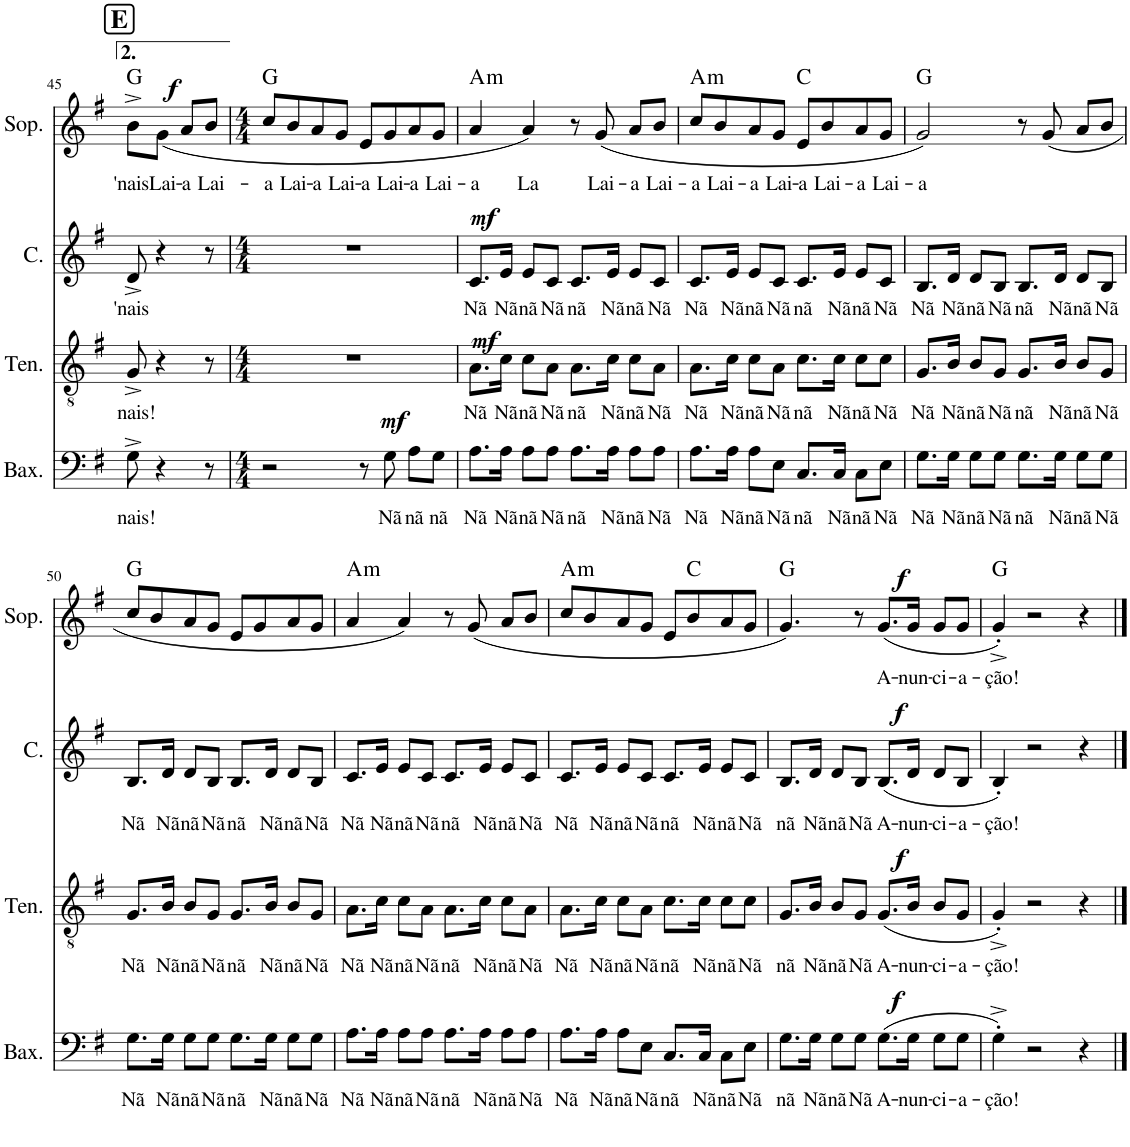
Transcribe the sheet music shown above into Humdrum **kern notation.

**kern	**text	**dynam	**kern	**text	**dynam	**kern	**text	**dynam	**kern	**text	**dynam	**harte
*part4	*part4	*part4	*part3	*part3	*part3	*part2	*part2	*part2	*part1	*part1	*part1	*part1
*staff4	*staff4	*staff4	*staff3	*staff3	*staff3	*staff2	*staff2	*staff2	*staff1	*staff1	*staff1	*
*I"Baixo	*	*	*I"Tenor	*	*	*I"Contralto	*	*	*I"Soprano	*	*	*
*I'Bax.	*	*	*I'Ten.	*	*	*I'C.	*	*	*I'Sop.	*	*	*
!!LO:PB:g=z
*clefF4	*	*	*clefGv2	*	*	*clefG2	*	*	*clefG2	*	*	*
*k[f#]	*	*	*k[f#]	*	*	*k[f#]	*	*	*k[f#]	*	*	*
*M2/4	*	*	*M2/4	*	*	*M2/4	*	*	*M2/4	*	*	*
!!LO:REH:place=s1:a:B:cj:fs=14:t=E
=45	=45	=45	=45	=45	=45	=45	=45	=45	=45	=45	=45	=45
!	!LO:LY:b	!	!	!LO:LY:b	!	!	!LO:LY:b	!	!	!LO:LY:b	!	!
8G^\	-nais!	.	8G^/	-nais!	.	8d^/	'nais	.	8b^\L	'nais	.	G:maj
!	!	!	!	!	!	!	!	!	!	!LO:LY:b	!LO:DY:a	!
4r	.	.	4r	.	.	4r	.	.	(<8g\J	Lai-	f	.
!	!	!	!	!	!	!	!	!	!	!LO:LY:b	!	!
.	.	.	.	.	.	.	.	.	8a/L	-a	.	.
!	!	!	!	!	!	!	!	!	!	!LO:LY:b	!	!
8r	.	.	8r	.	.	8r	.	.	8b/J	Lai-	.	.
=46	=46	=46	=46	=46	=46	=46	=46	=46	=46	=46	=46	=46
*M4/4	*	*	*M4/4	*	*	*M4/4	*	*	*M4/4	*	*	*
!	!	!	!	!	!	!	!	!	!	!LO:LY:b	!	!
2r	.	.	1r	.	.	1r	.	.	8cc/L	-a	.	G:maj
!	!	!	!	!	!	!	!	!	!	!LO:LY:b	!	!
.	.	.	.	.	.	.	.	.	8b/	Lai-	.	.
!	!	!	!	!	!	!	!	!	!	!LO:LY:b	!	!
.	.	.	.	.	.	.	.	.	8a/	-a	.	.
!	!	!	!	!	!	!	!	!	!	!LO:LY:b	!	!
.	.	.	.	.	.	.	.	.	8g/J	Lai-	.	.
!	!	!	!	!	!	!	!	!	!	!LO:LY:b	!	!
8r	.	.	.	.	.	.	.	.	8e/L	-a	.	.
!	!LO:LY:b	!LO:DY:a	!	!	!	!	!	!	!	!LO:LY:b	!	!
8G\	Nã	mf	.	.	.	.	.	.	8g/	Lai-	.	.
!	!LO:LY:b	!	!	!	!	!	!	!	!	!LO:LY:b	!	!
8A\L	nã	.	.	.	.	.	.	.	8a/	-a	.	.
!	!LO:LY:b	!	!	!	!	!	!	!	!	!LO:LY:b	!	!
8G\J	nã	.	.	.	.	.	.	.	8g/J	Lai-	.	.
=47	=47	=47	=47	=47	=47	=47	=47	=47	=47	=47	=47	=47
!	!LO:LY:b	!	!	!LO:LY:b	!LO:DY:a	!	!LO:LY:b	!LO:DY:a	!	!LO:LY:b	!	!LO:H:kt=m
8.A\L	Nã	.	8.A\L	Nã	mf	8.c/L	Nã	mf	4a/	-a	.	A:min
!	!LO:LY:b	!	!	!LO:LY:b	!	!	!LO:LY:b	!	!	!	!	!
16A\Jk	Nã	.	16c\Jk	Nã	.	16e/Jk	Nã	.	.	.	.	.
!	!LO:LY:b	!	!	!LO:LY:b	!	!	!LO:LY:b	!	!	!LO:LY:b	!	!
8A\L	nã	.	8c\L	nã	.	8e/L	nã	.	4a/)	La	.	.
!	!LO:LY:b	!	!	!LO:LY:b	!	!	!LO:LY:b	!	!	!	!	!
8A\J	Nã	.	8A\J	Nã	.	8c/J	Nã	.	.	.	.	.
!	!LO:LY:b	!	!	!LO:LY:b	!	!	!LO:LY:b	!	!	!	!	!
8.A\L	nã	.	8.A\L	nã	.	8.c/L	nã	.	8r	.	.	.
!	!	!	!	!	!	!	!	!	!	!LO:LY:b	!	!
.	.	.	.	.	.	.	.	.	(<8g/	Lai-	.	.
!	!LO:LY:b	!	!	!LO:LY:b	!	!	!LO:LY:b	!	!	!	!	!
16A\Jk	Nã	.	16c\Jk	Nã	.	16e/Jk	Nã	.	.	.	.	.
!	!LO:LY:b	!	!	!LO:LY:b	!	!	!LO:LY:b	!	!	!LO:LY:b	!	!
8A\L	nã	.	8c\L	nã	.	8e/L	nã	.	8a/L	-a	.	.
!	!LO:LY:b	!	!	!LO:LY:b	!	!	!LO:LY:b	!	!	!LO:LY:b	!	!
8A\J	Nã	.	8A\J	Nã	.	8c/J	Nã	.	8b/J	Lai-	.	.
=48	=48	=48	=48	=48	=48	=48	=48	=48	=48	=48	=48	=48
!	!LO:LY:b	!	!	!LO:LY:b	!	!	!LO:LY:b	!	!	!LO:LY:b	!	!LO:H:kt=m
8.A\L	Nã	.	8.A\L	Nã	.	8.c/L	Nã	.	8cc/L	-a	.	A:min
!	!	!	!	!	!	!	!	!	!	!LO:LY:b	!	!
.	.	.	.	.	.	.	.	.	8b/	Lai-	.	.
!	!LO:LY:b	!	!	!LO:LY:b	!	!	!LO:LY:b	!	!	!	!	!
16A\Jk	Nã	.	16c\Jk	Nã	.	16e/Jk	Nã	.	.	.	.	.
!	!LO:LY:b	!	!	!LO:LY:b	!	!	!LO:LY:b	!	!	!LO:LY:b	!	!
8A\L	nã	.	8c\L	nã	.	8e/L	nã	.	8a/	-a	.	.
!	!LO:LY:b	!	!	!LO:LY:b	!	!	!LO:LY:b	!	!	!LO:LY:b	!	!
8E\J	Nã	.	8A\J	Nã	.	8c/J	Nã	.	8g/J	Lai-	.	.
!	!LO:LY:b	!	!	!LO:LY:b	!	!	!LO:LY:b	!	!	!LO:LY:b	!	!
8.C/L	nã	.	8.c\L	nã	.	8.c/L	nã	.	8e/L	-a	.	C:maj
!	!	!	!	!	!	!	!	!	!	!LO:LY:b	!	!
.	.	.	.	.	.	.	.	.	8b/	Lai-	.	.
!	!LO:LY:b	!	!	!LO:LY:b	!	!	!LO:LY:b	!	!	!	!	!
16C/Jk	Nã	.	16c\Jk	Nã	.	16e/Jk	Nã	.	.	.	.	.
!	!LO:LY:b	!	!	!LO:LY:b	!	!	!LO:LY:b	!	!	!LO:LY:b	!	!
8C\L	nã	.	8c\L	nã	.	8e/L	nã	.	8a/	-a	.	.
!	!LO:LY:b	!	!	!LO:LY:b	!	!	!LO:LY:b	!	!	!LO:LY:b	!	!
8E\J	Nã	.	8c\J	Nã	.	8c/J	Nã	.	8g/J	Lai-	.	.
=49	=49	=49	=49	=49	=49	=49	=49	=49	=49	=49	=49	=49
!	!LO:LY:b	!	!	!LO:LY:b	!	!	!LO:LY:b	!	!	!LO:LY:b	!	!
8.G\L	Nã	.	8.G/L	Nã	.	8.B/L	Nã	.	2g/)	-a	.	G:maj
!	!LO:LY:b	!	!	!LO:LY:b	!	!	!LO:LY:b	!	!	!	!	!
16G\Jk	Nã	.	16B/Jk	Nã	.	16d/Jk	Nã	.	.	.	.	.
!	!LO:LY:b	!	!	!LO:LY:b	!	!	!LO:LY:b	!	!	!	!	!
8G\L	nã	.	8B/L	nã	.	8d/L	nã	.	.	.	.	.
!	!LO:LY:b	!	!	!LO:LY:b	!	!	!LO:LY:b	!	!	!	!	!
8G\J	Nã	.	8G/J	Nã	.	8B/J	Nã	.	.	.	.	.
!	!LO:LY:b	!	!	!LO:LY:b	!	!	!LO:LY:b	!	!	!	!	!
8.G\L	nã	.	8.G/L	nã	.	8.B/L	nã	.	8r	.	.	.
.	.	.	.	.	.	.	.	.	(8g/	.	.	.
!	!LO:LY:b	!	!	!LO:LY:b	!	!	!LO:LY:b	!	!	!	!	!
16G\Jk	Nã	.	16B/Jk	Nã	.	16d/Jk	Nã	.	.	.	.	.
!	!LO:LY:b	!	!	!LO:LY:b	!	!	!LO:LY:b	!	!	!	!	!
8G\L	nã	.	8B/L	nã	.	8d/L	nã	.	8a/L	.	.	.
!	!LO:LY:b	!	!	!LO:LY:b	!	!	!LO:LY:b	!	!	!	!	!
8G\J	Nã	.	8G/J	Nã	.	8B/J	Nã	.	8b/J	.	.	.
!!LO:LB:g=z
=50	=50	=50	=50	=50	=50	=50	=50	=50	=50	=50	=50	=50
!	!LO:LY:b	!	!	!LO:LY:b	!	!	!LO:LY:b	!	!	!	!	!
8.G\L	Nã	.	8.G/L	Nã	.	8.B/L	Nã	.	8cc/L	.	.	G:maj
.	.	.	.	.	.	.	.	.	8b/	.	.	.
!	!LO:LY:b	!	!	!LO:LY:b	!	!	!LO:LY:b	!	!	!	!	!
16G\Jk	Nã	.	16B/Jk	Nã	.	16d/Jk	Nã	.	.	.	.	.
!	!LO:LY:b	!	!	!LO:LY:b	!	!	!LO:LY:b	!	!	!	!	!
8G\L	nã	.	8B/L	nã	.	8d/L	nã	.	8a/	.	.	.
!	!LO:LY:b	!	!	!LO:LY:b	!	!	!LO:LY:b	!	!	!	!	!
8G\J	Nã	.	8G/J	Nã	.	8B/J	Nã	.	8g/J	.	.	.
!	!LO:LY:b	!	!	!LO:LY:b	!	!	!LO:LY:b	!	!	!	!	!
8.G\L	nã	.	8.G/L	nã	.	8.B/L	nã	.	8e/L	.	.	.
.	.	.	.	.	.	.	.	.	8g/	.	.	.
!	!LO:LY:b	!	!	!LO:LY:b	!	!	!LO:LY:b	!	!	!	!	!
16G\Jk	Nã	.	16B/Jk	Nã	.	16d/Jk	Nã	.	.	.	.	.
!	!LO:LY:b	!	!	!LO:LY:b	!	!	!LO:LY:b	!	!	!	!	!
8G\L	nã	.	8B/L	nã	.	8d/L	nã	.	8a/	.	.	.
!	!LO:LY:b	!	!	!LO:LY:b	!	!	!LO:LY:b	!	!	!	!	!
8G\J	Nã	.	8G/J	Nã	.	8B/J	Nã	.	8g/J	.	.	.
=51	=51	=51	=51	=51	=51	=51	=51	=51	=51	=51	=51	=51
!	!LO:LY:b	!	!	!LO:LY:b	!	!	!LO:LY:b	!	!	!	!	!LO:H:kt=m
8.A\L	Nã	.	8.A\L	Nã	.	8.c/L	Nã	.	4a/	.	.	A:min
!	!LO:LY:b	!	!	!LO:LY:b	!	!	!LO:LY:b	!	!	!	!	!
16A\Jk	Nã	.	16c\Jk	Nã	.	16e/Jk	Nã	.	.	.	.	.
!	!LO:LY:b	!	!	!LO:LY:b	!	!	!LO:LY:b	!	!	!	!	!
8A\L	nã	.	8c\L	nã	.	8e/L	nã	.	4a/)	.	.	.
!	!LO:LY:b	!	!	!LO:LY:b	!	!	!LO:LY:b	!	!	!	!	!
8A\J	Nã	.	8A\J	Nã	.	8c/J	Nã	.	.	.	.	.
!	!LO:LY:b	!	!	!LO:LY:b	!	!	!LO:LY:b	!	!	!	!	!
8.A\L	nã	.	8.A\L	nã	.	8.c/L	nã	.	8r	.	.	.
.	.	.	.	.	.	.	.	.	(<8g/	.	.	.
!	!LO:LY:b	!	!	!LO:LY:b	!	!	!LO:LY:b	!	!	!	!	!
16A\Jk	Nã	.	16c\Jk	Nã	.	16e/Jk	Nã	.	.	.	.	.
!	!LO:LY:b	!	!	!LO:LY:b	!	!	!LO:LY:b	!	!	!	!	!
8A\L	nã	.	8c\L	nã	.	8e/L	nã	.	8a/L	.	.	.
!	!LO:LY:b	!	!	!LO:LY:b	!	!	!LO:LY:b	!	!	!	!	!
8A\J	Nã	.	8A\J	Nã	.	8c/J	Nã	.	8b/J	.	.	.
=52	=52	=52	=52	=52	=52	=52	=52	=52	=52	=52	=52	=52
!	!LO:LY:b	!	!	!LO:LY:b	!	!	!LO:LY:b	!	!	!	!	!LO:H:kt=m
8.A\L	Nã	.	8.A\L	Nã	.	8.c/L	Nã	.	8cc/L	.	.	A:min
.	.	.	.	.	.	.	.	.	8b/	.	.	.
!	!LO:LY:b	!	!	!LO:LY:b	!	!	!LO:LY:b	!	!	!	!	!
16A\Jk	Nã	.	16c\Jk	Nã	.	16e/Jk	Nã	.	.	.	.	.
!	!LO:LY:b	!	!	!LO:LY:b	!	!	!LO:LY:b	!	!	!	!	!
8A\L	nã	.	8c\L	nã	.	8e/L	nã	.	8a/	.	.	.
!	!LO:LY:b	!	!	!LO:LY:b	!	!	!LO:LY:b	!	!	!	!	!
8E\J	Nã	.	8A\J	Nã	.	8c/J	Nã	.	8g/J	.	.	.
!	!LO:LY:b	!	!	!LO:LY:b	!	!	!LO:LY:b	!	!	!	!	!
8.C/L	nã	.	8.c\L	nã	.	8.c/L	nã	.	8e/L	.	.	.
.	.	.	.	.	.	.	.	.	8b/	.	.	C:maj
!	!LO:LY:b	!	!	!LO:LY:b	!	!	!LO:LY:b	!	!	!	!	!
16C/Jk	Nã	.	16c\Jk	Nã	.	16e/Jk	Nã	.	.	.	.	.
!	!LO:LY:b	!	!	!LO:LY:b	!	!	!LO:LY:b	!	!	!	!	!
8C\L	nã	.	8c\L	nã	.	8e/L	nã	.	8a/	.	.	.
!	!LO:LY:b	!	!	!LO:LY:b	!	!	!LO:LY:b	!	!	!	!	!
8E\J	Nã	.	8c\J	Nã	.	8c/J	Nã	.	8g/J	.	.	.
=53	=53	=53	=53	=53	=53	=53	=53	=53	=53	=53	=53	=53
!	!LO:LY:b	!	!	!LO:LY:b	!	!	!LO:LY:b	!	!	!	!	!
8.G\L	nã	.	8.G/L	nã	.	8.B/L	nã	.	4.g/)	.	.	G:maj
!	!LO:LY:b	!	!	!LO:LY:b	!	!	!LO:LY:b	!	!	!	!	!
16G\Jk	Nã	.	16B/Jk	Nã	.	16d/Jk	Nã	.	.	.	.	.
!	!LO:LY:b	!	!	!LO:LY:b	!	!	!LO:LY:b	!	!	!	!	!
8G\L	nã	.	8B/L	nã	.	8d/L	nã	.	.	.	.	.
!	!LO:LY:b	!	!	!LO:LY:b	!	!	!LO:LY:b	!	!	!	!	!
8G\J	Nã	.	8G/J	Nã	.	8B/J	Nã	.	8r	.	.	.
!	!LO:LY:b	!LO:DY:a	!	!LO:LY:b	!LO:DY:a	!	!LO:LY:b	!LO:DY:a	!	!LO:LY:b	!LO:DY:a	!
(>8.G\L	A-	f	(<8.G/L	A-	f	(<8.B/L	A-	f	(8.g/L	A-	f	.
!	!LO:LY:b	!	!	!LO:LY:b	!	!	!LO:LY:b	!	!	!LO:LY:b	!	!
16G\Jk	-nun-	.	16B/Jk	-nun-	.	16d/Jk	-nun-	.	16g/Jk	-nun-	.	.
!	!LO:LY:b	!	!	!LO:LY:b	!	!	!LO:LY:b	!	!	!LO:LY:b	!	!
8G\L	-ci-	.	8B/L	-ci-	.	8d/L	-ci-	.	8g/L	-ci-	.	.
!	!LO:LY:b	!	!	!LO:LY:b	!	!	!LO:LY:b	!	!	!LO:LY:b	!	!
8G\J	-a-	.	8G/J	-a-	.	8B/J	-a-	.	8g/J	-a-	.	.
=54	=54	=54	=54	=54	=54	=54	=54	=54	=54	=54	=54	=54
!	!LO:LY:b	!	!	!LO:LY:b	!	!	!LO:LY:b	!	!	!LO:LY:b	!	!
4G'^\)	-ção!	.	4G'^/)	-ção!	.	4B'/)	-ção!	.	4g'^/)	-ção!	.	G:maj
2r	.	.	2r	.	.	2r	.	.	2r	.	.	.
4r	.	.	4r	.	.	4r	.	.	4r	.	.	.
==	==	==	==	==	==	==	==	==	==	==	==	==
*-	*-	*-	*-	*-	*-	*-	*-	*-	*-	*-	*-	*-
